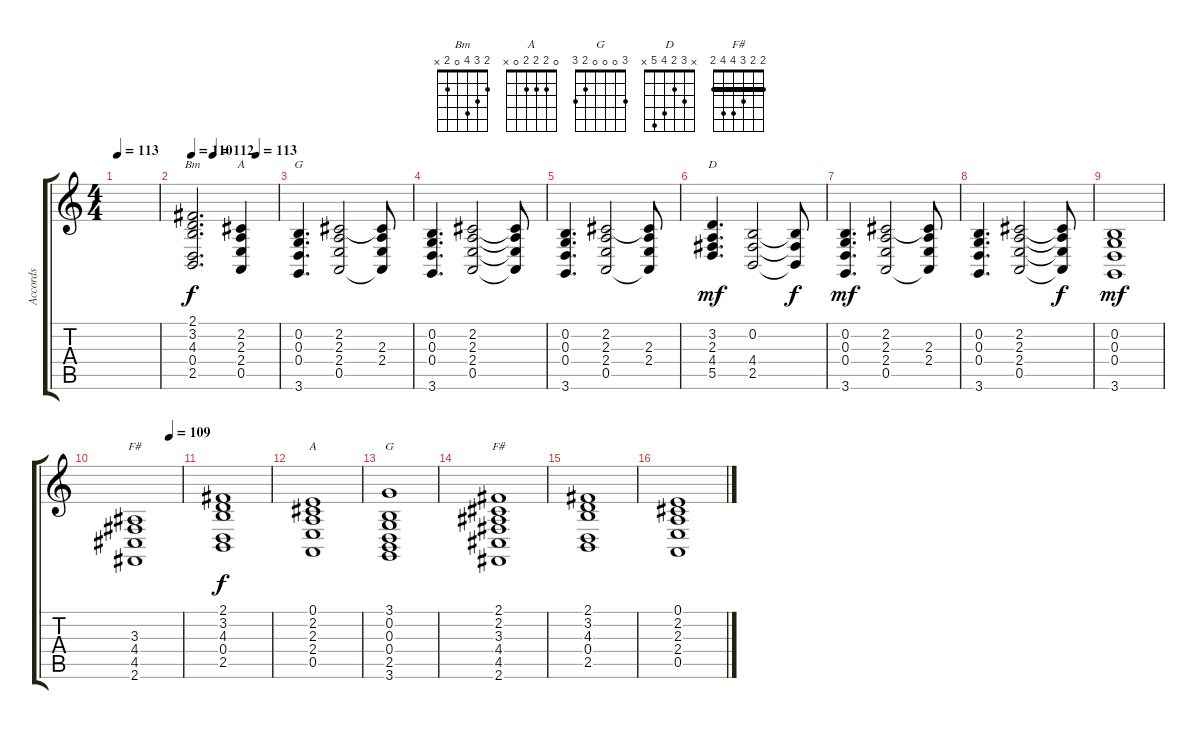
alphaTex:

\track ("Accords" "Accords") {instrument stringensemble1}
\staff {score tabs}
\tuning (E4 B3 G3 D3 A2 E2) {hide}
\chord ("Bm" 2 3 4 0 2 x)
\chord ("A" x 2 2 2 0 x) {barre 2}
\chord ("G" x 0 0 0 x 3)
\chord ("D" x 3 2 4 5 x)
\chord ("F#" x x 3 4 4 2)
\chord ("A" 0 2 2 2 0 x)
\chord ("G" 3 0 0 0 2 3)
\chord ("F#" 2 2 3 4 4 2) {barre 2}
\ts (4 4)
\tempo 113
\clef g2
\ks c
|
\tempo 110
\tempo (112 0.25)
\tempo (113 0.75)
(2.1 3.2 4.3 0.4 2.5).2{d ch "Bm"} (2.2 2.3 2.4 0.5).4{ch "A"} |
(0.2 0.3 0.4 3.6).4{d ch "G"} (2.2 2.3 2.4 0.5).2 (2.2{t} 2.3 2.4 0.5{t}).8 |
(0.2 0.3 0.4 3.6).4{d} (2.2 2.3 2.4 0.5).2 (2.2{t} 2.3{t} 2.4{t} 0.5{t}).8 |
(0.2 0.3 0.4 3.6).4{d} (2.2 2.3 2.4 0.5).2 (2.2{t} 2.3 2.4 0.5{t}).8 |
(3.2 2.3 4.4 5.5).4{d ch "D" dy mf} (0.2 4.4 2.5).2 (0.2{t} 4.4{t} 2.5{t}).8{dy f} |
(0.2 0.3 0.4 3.6).4{d dy mf} (2.2 2.3 2.4 0.5).2 (2.2{t} 2.3 2.4 0.5{t}).8 |
(0.2 0.3 0.4 3.6).4{d} (2.2 2.3 2.4 0.5).2 (2.2{t} 2.3{t} 2.4{t} 0.5{t}).8{dy f} |
(0.2 0.3 0.4 3.6).1{dy mf} |
\tempo (109 0.75)
(3.3 4.4 4.5 2.6).1{ch "F#"} |
(2.1 3.2 4.3 0.4 2.5).1{dy f} |
(0.1 2.2 2.3 2.4 0.5).1{ch "A"} |
(3.1 0.2 0.3 0.4 2.5 3.6).1{ch "G"} |
(2.1 2.2 3.3 4.4 4.5 2.6).1{ch "F#"} |
(2.1 3.2 4.3 0.4 2.5).1 |
(0.1 2.2 2.3 2.4 0.5).1
